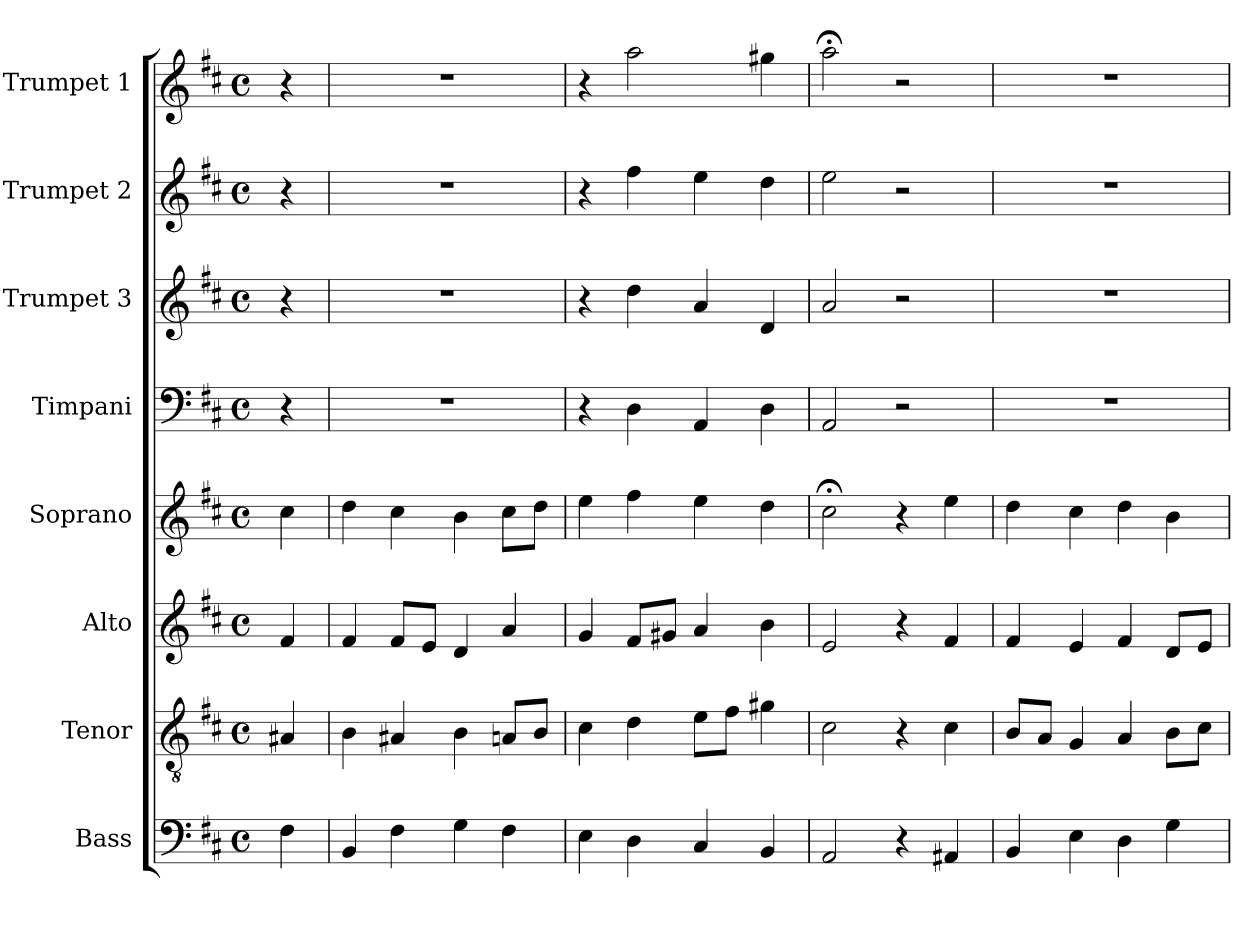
**kern	**kern	**kern	**kern	**kern	**kern	**kern	**kern
*part8	*part7	*part6	*part5	*part4	*part3	*part2	*part1
*staff8	*staff7	*staff6	*staff5	*staff4	*staff3	*staff2	*staff1
*I"Bass	*I"Tenor	*I"Alto	*I"Soprano	*I"Timpani	*I"Trumpet 3	*I"Trumpet 2	*I"Trumpet 1
*I'B.	*I'T.	*I'A.	*I'S.	*	*	*	*
*clefF4	*clefGv2	*clefG2	*clefG2	*clefF4	*clefG2	*clefG2	*clefG2
*k[f#c#]	*k[f#c#]	*k[f#c#]	*k[f#c#]	*k[f#c#]	*k[f#c#]	*k[f#c#]	*k[f#c#]
*D:	*D:	*D:	*D:	*D:	*D:	*D:	*D:
*M4/4	*M4/4	*M4/4	*M4/4	*M4/4	*M4/4	*M4/4	*M4/4
*met(c)	*met(c)	*met(c)	*met(c)	*met(c)	*met(c)	*met(c)	*met(c)
=	=	=	=	=	=	=	=
4F#\	4A#X/	4f#/	4cc#\	4r	4r	4r	4r
=1	=1	=1	=1	=1	=1	=1	=1
4BB/	4B\	4f#/	4dd\	1r	1r	1r	1r
4F#\	4A#X/	8f#/L	4cc#\	.	.	.	.
.	.	8e/J	.	.	.	.	.
4G\	4B\	4d/	4b\	.	.	.	.
4F#\	8An/L	4a/	8cc#\L	.	.	.	.
.	8B/J	.	8dd\J	.	.	.	.
=2	=2	=2	=2	=2	=2	=2	=2
4E\	4c#\	4g/	4ee\	4r	4r	4r	4r
4D\	4d\	8f#/L	4ff#\	4D\	4dd\	4ff#\	2aa\
.	.	8g#X/J	.	.	.	.	.
4C#/	8e\L	4a/	4ee\	4AA/	4a/	4ee\	.
.	8f#\J	.	.	.	.	.	.
4BB/	4g#X\	4b\	4dd\	4D\	4d/	4dd\	4gg#X\
=3	=3	=3	=3	=3	=3	=3	=3
2AA/	2c#\	2e/	2cc#;<\	2AA/	2a/	2ee\	2aa;<\
4r	4r	4r	4r	2r	2r	2r	2r
4AA#X/	4c#\	4f#/	4ee\	.	.	.	.
=4	=4	=4	=4	=4	=4	=4	=4
4BB/	8B/L	4f#/	4dd\	1r	1r	1r	1r
.	8A/J	.	.	.	.	.	.
4E\	4G/	4e/	4cc#\	.	.	.	.
4D\	4A/	4f#/	4dd\	.	.	.	.
4G\	8B\L	8d/L	4b\	.	.	.	.
.	8c#\J	8e/J	.	.	.	.	.
=	=	=	=	=	=	=	=
*-	*-	*-	*-	*-	*-	*-	*-
